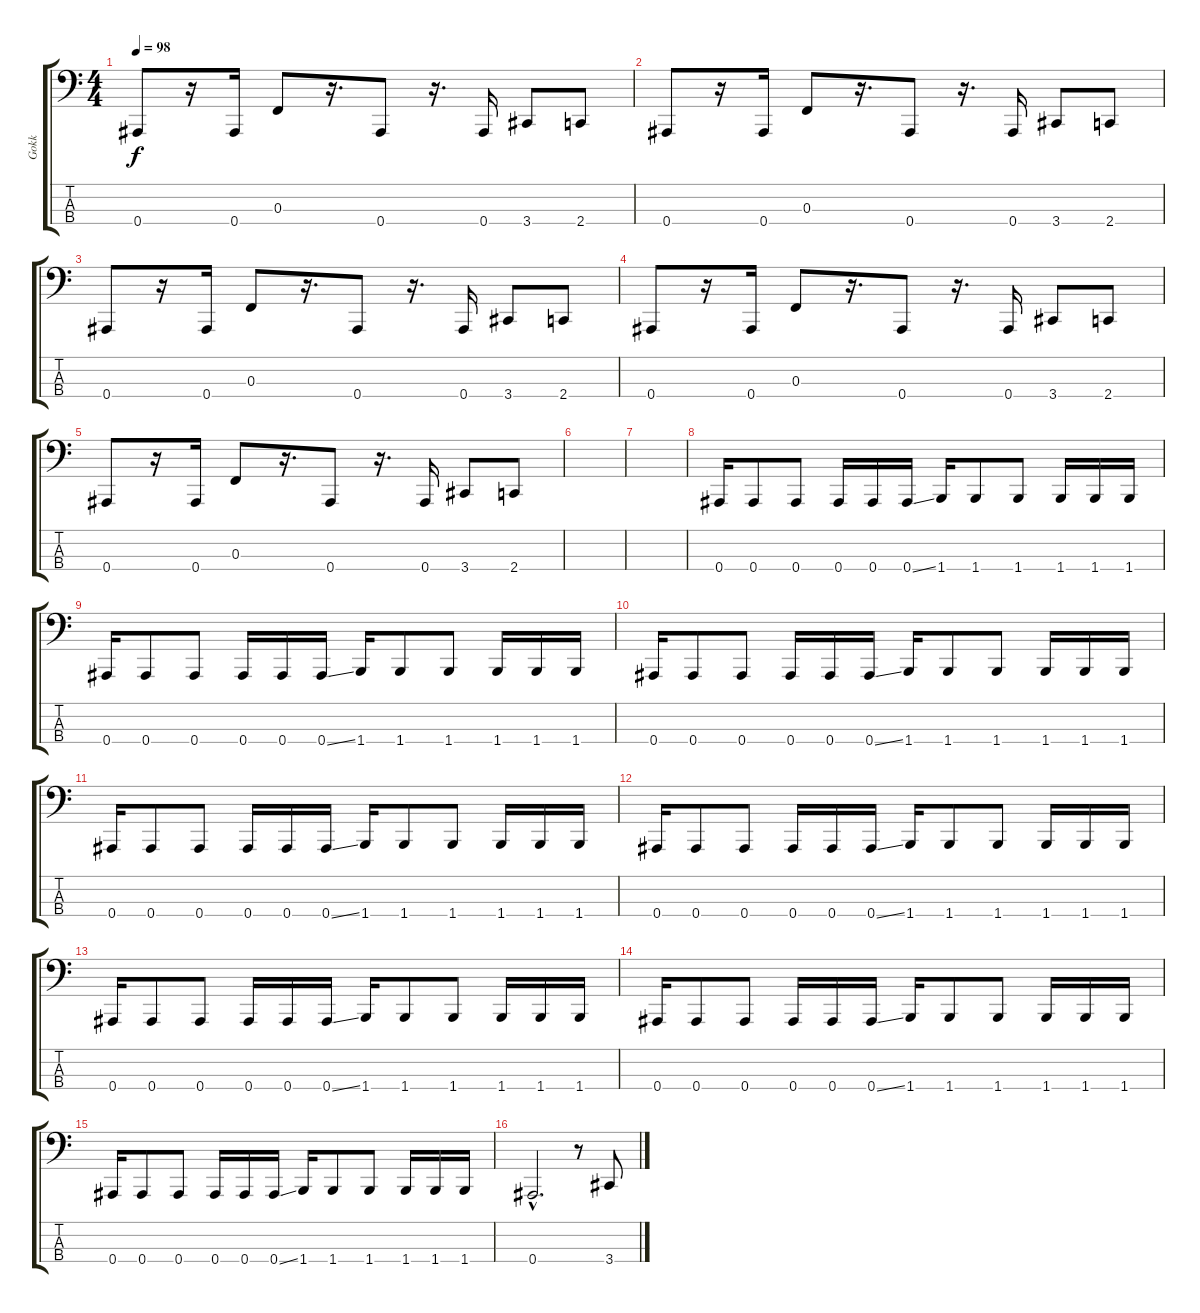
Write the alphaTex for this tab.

\track ("Gokk" "Gokk") {instrument electricbassfinger}
\staff {score tabs}
\tuning (Eb2 Bb1 F1 Bb0) {hide}
\ts (4 4)
\tempo 98
\clef f4
\ks c
0.4.8{dy f} r.16 0.4.16 0.3.8 r.16{d} 0.4.8 r.16{d} 0.4.16 3.4.8 2.4.8 |
0.4.8 r.16 0.4.16 0.3.8 r.16{d} 0.4.8 r.16{d} 0.4.16 3.4.8 2.4.8 |
0.4.8 r.16 0.4.16 0.3.8 r.16{d} 0.4.8 r.16{d} 0.4.16 3.4.8 2.4.8 |
0.4.8 r.16 0.4.16 0.3.8 r.16{d} 0.4.8 r.16{d} 0.4.16 3.4.8 2.4.8 |
0.4.8 r.16 0.4.16 0.3.8 r.16{d} 0.4.8 r.16{d} 0.4.16 3.4.8 2.4.8 |
|
|
0.4.16 0.4.8 0.4.8 0.4.16 0.4.16 0.4{ss}.16 1.4.16 1.4.8 1.4.8 1.4.16 1.4.16 1.4.16 |
0.4.16 0.4.8 0.4.8 0.4.16 0.4.16 0.4{ss}.16 1.4.16 1.4.8 1.4.8 1.4.16 1.4.16 1.4.16 |
0.4.16 0.4.8 0.4.8 0.4.16 0.4.16 0.4{ss}.16 1.4.16 1.4.8 1.4.8 1.4.16 1.4.16 1.4.16 |
0.4.16 0.4.8 0.4.8 0.4.16 0.4.16 0.4{ss}.16 1.4.16 1.4.8 1.4.8 1.4.16 1.4.16 1.4.16 |
0.4.16 0.4.8 0.4.8 0.4.16 0.4.16 0.4{ss}.16 1.4.16 1.4.8 1.4.8 1.4.16 1.4.16 1.4.16 |
0.4.16 0.4.8 0.4.8 0.4.16 0.4.16 0.4{ss}.16 1.4.16 1.4.8 1.4.8 1.4.16 1.4.16 1.4.16 |
0.4.16 0.4.8 0.4.8 0.4.16 0.4.16 0.4{ss}.16 1.4.16 1.4.8 1.4.8 1.4.16 1.4.16 1.4.16 |
0.4.16 0.4.8 0.4.8 0.4.16 0.4.16 0.4{ss}.16 1.4.16 1.4.8 1.4.8 1.4.16 1.4.16 1.4.16 |
0.4{hac}.2{d} r.8 3.4.8
